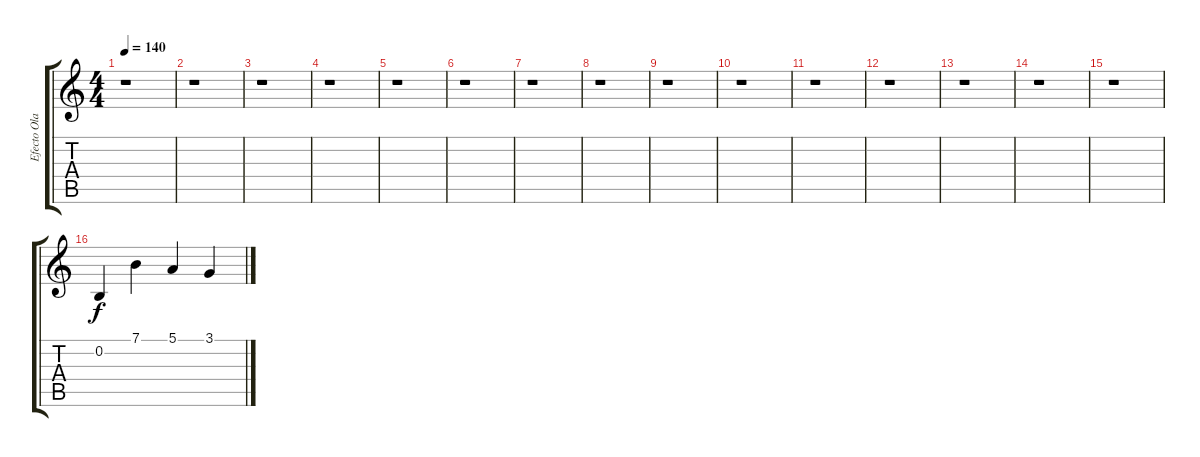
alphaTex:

\track ("Efecto Olas" "Efecto Ola") {instrument fx7echoes}
\staff {score tabs}
\tuning (E4 B3 G3 D3 A2 E2) {hide}
\ts (4 4)
\tempo 140
\clef g2
\ks c
r.1{dy f} |
r.1 |
r.1 |
r.1 |
r.1 |
r.1 |
r.1 |
r.1 |
r.1 |
r.1 |
r.1 |
r.1 |
r.1 |
r.1 |
r.1 |
0.2.4 7.1.4 5.1.4 3.1.4
